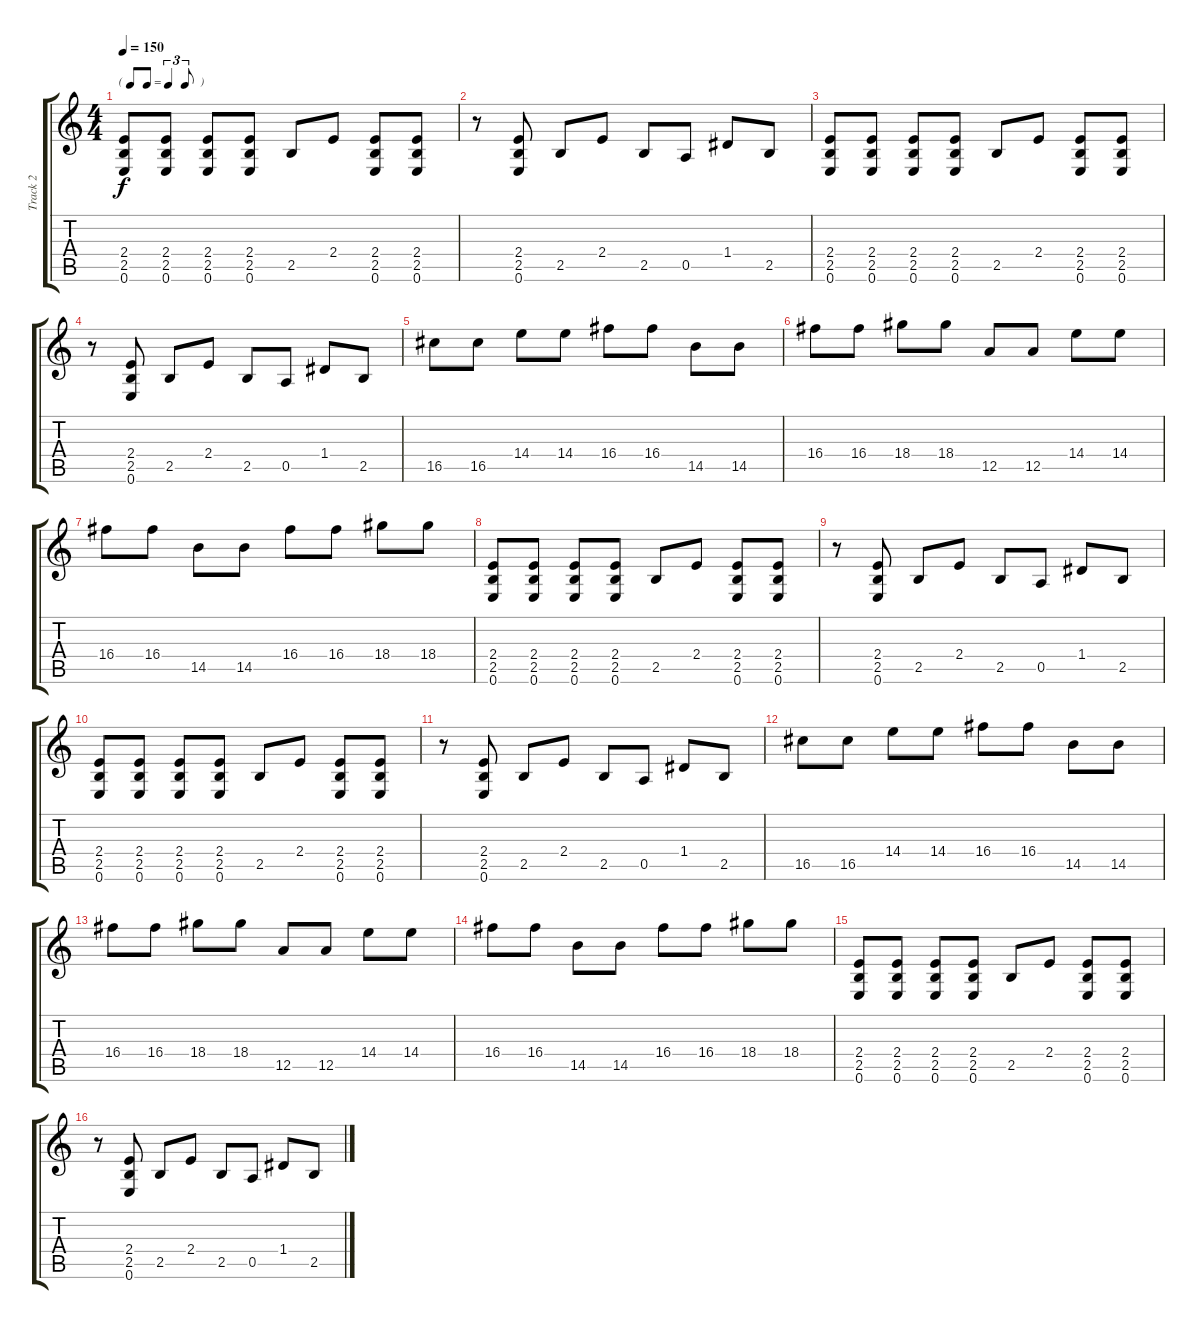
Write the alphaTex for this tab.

\track ("Track 2" "Track 2") {instrument distortionguitar}
\staff {score tabs}
\tuning (E4 B3 G3 D3 A2 E2) {hide}
\ts (4 4)
\tf triplet8th
\tempo 150
\clef g2
\ks c
(2.4 2.5 0.6).8{dy f instrument distortionguitar} (2.4 2.5 0.6).8 (2.4 2.5 0.6).8 (2.4 2.5 0.6).8 2.5.8 2.4.8 (2.4 2.5 0.6).8 (2.4 2.5 0.6).8 |
r.8 (2.4 2.5 0.6).8 2.5.8 2.4.8 2.5.8 0.5.8 1.4.8 2.5.8 |
(2.4 2.5 0.6).8 (2.4 2.5 0.6).8 (2.4 2.5 0.6).8 (2.4 2.5 0.6).8 2.5.8 2.4.8 (2.4 2.5 0.6).8 (2.4 2.5 0.6).8 |
r.8 (2.4 2.5 0.6).8 2.5.8 2.4.8 2.5.8 0.5.8 1.4.8 2.5.8 |
16.5.8 16.5.8 14.4.8 14.4.8 16.4.8 16.4.8 14.5.8 14.5.8 |
16.4.8 16.4.8 18.4.8 18.4.8 12.5.8 12.5.8 14.4.8 14.4.8 |
16.4.8 16.4.8 14.5.8 14.5.8 16.4.8 16.4.8 18.4.8 18.4.8 |
(2.4 2.5 0.6).8 (2.4 2.5 0.6).8 (2.4 2.5 0.6).8 (2.4 2.5 0.6).8 2.5.8 2.4.8 (2.4 2.5 0.6).8 (2.4 2.5 0.6).8 |
r.8 (2.4 2.5 0.6).8 2.5.8 2.4.8 2.5.8 0.5.8 1.4.8 2.5.8 |
(2.4 2.5 0.6).8 (2.4 2.5 0.6).8 (2.4 2.5 0.6).8 (2.4 2.5 0.6).8 2.5.8 2.4.8 (2.4 2.5 0.6).8 (2.4 2.5 0.6).8 |
r.8 (2.4 2.5 0.6).8 2.5.8 2.4.8 2.5.8 0.5.8 1.4.8 2.5.8 |
16.5.8 16.5.8 14.4.8 14.4.8 16.4.8 16.4.8 14.5.8 14.5.8 |
16.4.8 16.4.8 18.4.8 18.4.8 12.5.8 12.5.8 14.4.8 14.4.8 |
16.4.8 16.4.8 14.5.8 14.5.8 16.4.8 16.4.8 18.4.8 18.4.8 |
(2.4 2.5 0.6).8 (2.4 2.5 0.6).8 (2.4 2.5 0.6).8 (2.4 2.5 0.6).8 2.5.8 2.4.8 (2.4 2.5 0.6).8 (2.4 2.5 0.6).8 |
r.8 (2.4 2.5 0.6).8 2.5.8 2.4.8 2.5.8 0.5.8 1.4.8 2.5.8
